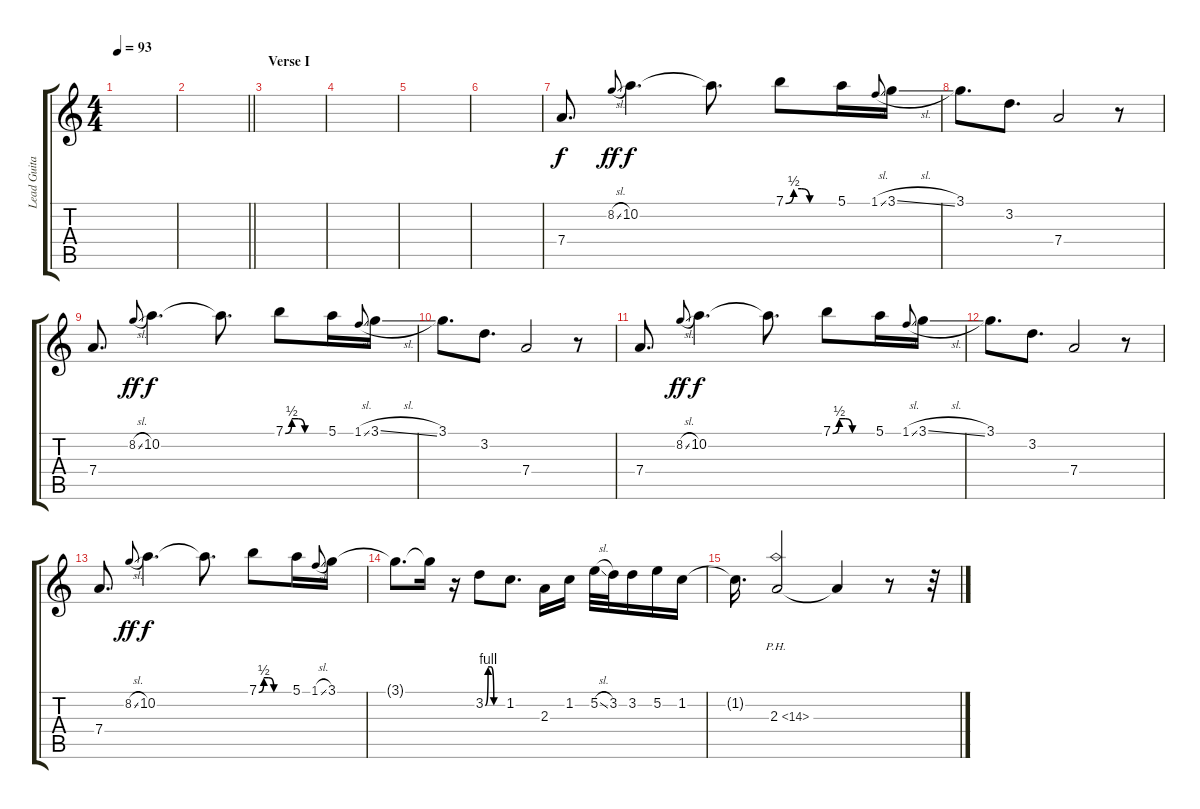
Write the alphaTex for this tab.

\track ("Lead Guitar" "Lead Guita") {instrument overdrivenguitar}
\staff {score tabs}
\tuning (E4 B3 G3 D3 A2 E2) {hide}
\ts (4 4)
\tempo 93
\clef g2
\ks c
|
\barLineRight lightlight
|
\section ("" "Verse I")
|
|
|
|
7.4.8{d} 8.2{sl}.8{gr onbeat dy ff} 10.2.4{d dy f} 10.2{t}.8{d} 7.1{be (custom 0 0 10 2 20 2 30 0 60 0)}.8 5.1.16 1.1{sl}.8{gr onbeat} 3.1{sl}.16 |
3.1.8{d} 3.2.8{d} 7.4.2 r.8 |
7.4.8{d} 8.2{sl}.8{gr onbeat dy ff} 10.2.4{d dy f} 10.2{t}.8{d} 7.1{be (custom 0 0 10 2 20 2 30 0 60 0)}.8 5.1.16 1.1{sl}.8{gr onbeat} 3.1{sl}.16 |
3.1.8{d} 3.2.8{d} 7.4.2 r.8 |
7.4.8{d} 8.2{sl}.8{gr onbeat dy ff} 10.2.4{d dy f} 10.2{t}.8{d} 7.1{be (custom 0 0 10 2 20 2 30 0 60 0)}.8 5.1.16 1.1{sl}.8{gr onbeat} 3.1{sl}.16 |
3.1.8{d} 3.2.8{d} 7.4.2 r.8 |
7.4.8{d} 8.2{sl}.8{gr onbeat dy ff} 10.2.4{d dy f} 10.2{t}.8{d} 7.1{be (custom 0 0 10 2 20 2 30 0 60 0)}.8 5.1.16 1.1{sl}.8{gr onbeat} 3.1.16 |
3.1{t}.8{d} 3.1{t}.16 r.16 3.2{be (custom 0 0 10 4 20 4 30 0 60 0)}.8 1.2.8{d} 2.3.16 1.2.16 5.2{sl}.32 3.2.32 3.2.16 5.2.16 1.2.16 |
1.2{t}.16{d} 2.3{ph 12}.2 2.3{t}.4 r.8 r.32
